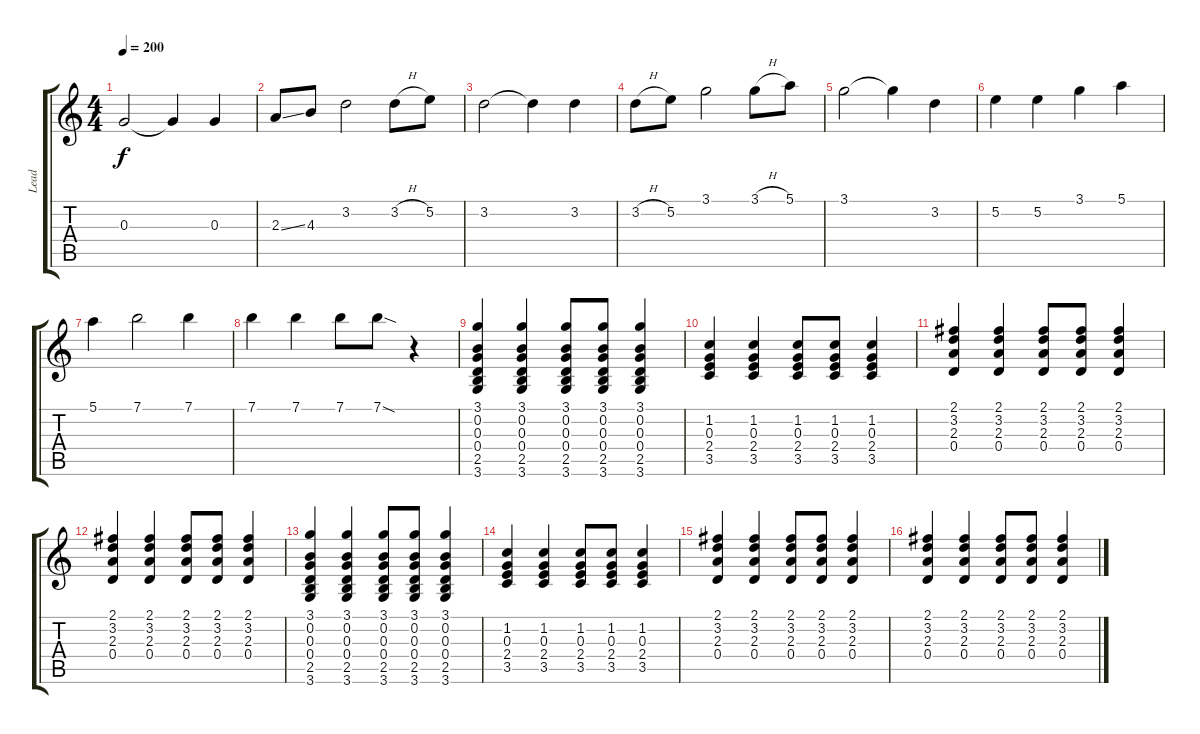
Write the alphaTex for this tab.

\track ("Lead" "Lead") {instrument distortionguitar}
\staff {score tabs}
\tuning (E4 B3 G3 D3 A2 E2) {hide}
\ts (4 4)
\tempo 200
\clef g2
\ks c
0.3.2{dy f} 0.3{t}.4 0.3.4 |
2.3{ss}.8 4.3.8 3.2.2 3.2{h}.8 5.2.8 |
3.2.2 3.2{t}.4 3.2.4 |
3.2{h}.8 5.2.8 3.1.2 3.1{h}.8 5.1.8 |
3.1.2 3.1{t}.4 3.2.4 |
5.2.4 5.2.4 3.1.4 5.1.4 |
5.1.4 7.1.2 7.1.4 |
7.1.4 7.1.4 7.1.8 7.1{sod}.8 r.4 |
(3.1 0.2 0.3 0.4 2.5 3.6).4 (3.1 0.2 0.3 0.4 2.5 3.6).4 (3.1 0.2 0.3 0.4 2.5 3.6).8 (3.1 0.2 0.3 0.4 2.5 3.6).8 (3.1 0.2 0.3 0.4 2.5 3.6).4 |
(1.2 0.3 2.4 3.5).4 (1.2 0.3 2.4 3.5).4 (1.2 0.3 2.4 3.5).8 (1.2 0.3 2.4 3.5).8 (1.2 0.3 2.4 3.5).4 |
(2.1 3.2 2.3 0.4).4 (2.1 3.2 2.3 0.4).4 (2.1 3.2 2.3 0.4).8 (2.1 3.2 2.3 0.4).8 (2.1 3.2 2.3 0.4).4 |
(2.1 3.2 2.3 0.4).4 (2.1 3.2 2.3 0.4).4 (2.1 3.2 2.3 0.4).8 (2.1 3.2 2.3 0.4).8 (2.1 3.2 2.3 0.4).4 |
(3.1 0.2 0.3 0.4 2.5 3.6).4 (3.1 0.2 0.3 0.4 2.5 3.6).4 (3.1 0.2 0.3 0.4 2.5 3.6).8 (3.1 0.2 0.3 0.4 2.5 3.6).8 (3.1 0.2 0.3 0.4 2.5 3.6).4 |
(1.2 0.3 2.4 3.5).4 (1.2 0.3 2.4 3.5).4 (1.2 0.3 2.4 3.5).8 (1.2 0.3 2.4 3.5).8 (1.2 0.3 2.4 3.5).4 |
(2.1 3.2 2.3 0.4).4 (2.1 3.2 2.3 0.4).4 (2.1 3.2 2.3 0.4).8 (2.1 3.2 2.3 0.4).8 (2.1 3.2 2.3 0.4).4 |
(2.1 3.2 2.3 0.4).4 (2.1 3.2 2.3 0.4).4 (2.1 3.2 2.3 0.4).8 (2.1 3.2 2.3 0.4).8 (2.1 3.2 2.3 0.4).4
